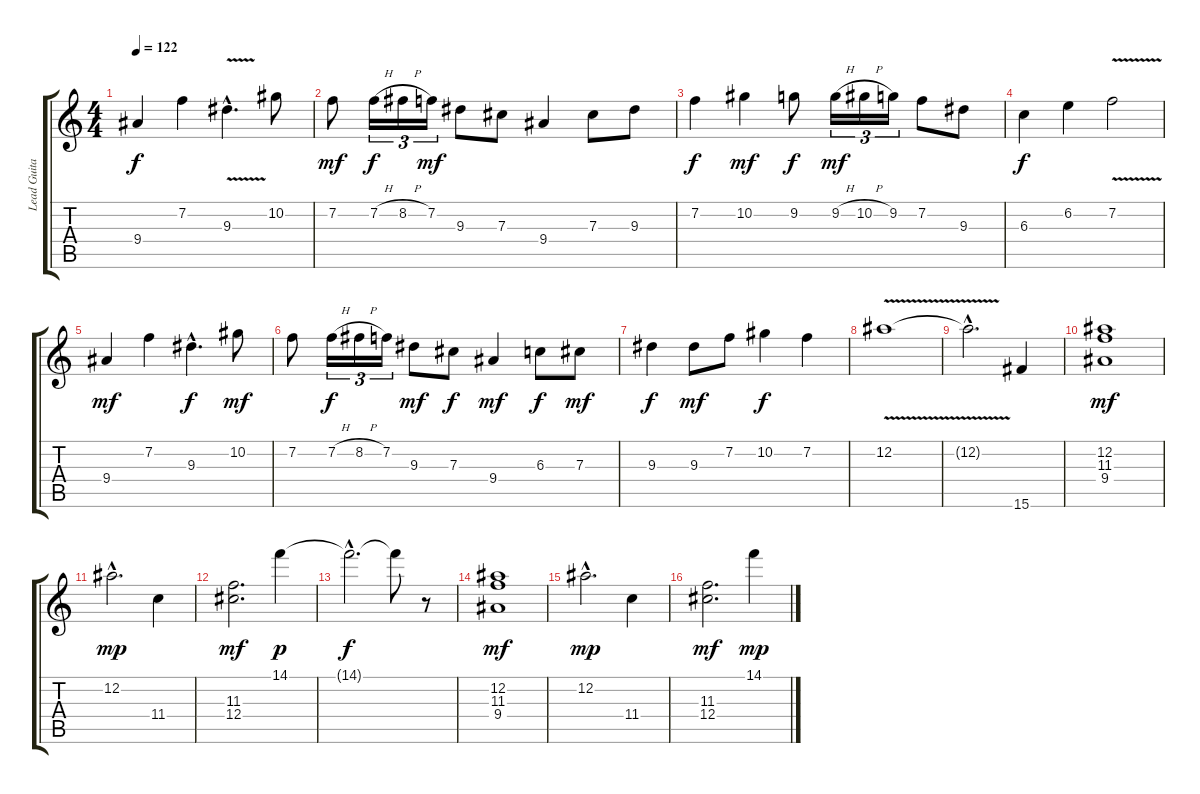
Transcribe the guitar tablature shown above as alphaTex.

\track ("Lead Guitar II" "Lead Guita") {instrument distortionguitar}
\staff {score tabs}
\tuning (Eb4 Bb3 Gb3 Db3 Ab2 Eb2) {hide}
\ts (4 4)
\tempo 122
\clef g2
\ks c
9.4.4{dy f balance 14 instrument distortionguitar} 7.2.4 9.3{v hac}.4{d} 10.2.8 |
7.2.8{dy mf} 7.2{h}.16{tu (3 2) dy f} 8.2{h}.16{tu (3 2)} 7.2.16{tu (3 2) dy mf} 9.3.8 7.3.8 9.4.4 7.3.8 9.3.8 |
7.2.4{dy f} 10.2.4{dy mf} 9.2.8{dy f} 9.2{h}.16{tu (3 2) dy mf} 10.2{h}.16{tu (3 2)} 9.2.16{tu (3 2)} 7.2.8 9.3.8 |
6.3.4{dy f} 6.2.4 7.2{v}.2 |
9.4.4{dy mf} 7.2.4 9.3{hac}.4{d dy f} 10.2.8{dy mf} |
7.2.8 7.2{h}.16{tu (3 2) dy f} 8.2{h}.16{tu (3 2)} 7.2.16{tu (3 2)} 9.3.8{dy mf} 7.3.8{dy f} 9.4.4{dy mf} 6.3.8{dy f} 7.3.8{dy mf} |
9.3.4{dy f} 9.3.8{dy mf} 7.2.8 10.2.4{dy f} 7.2.4 |
12.2{v}.1 |
12.2{hac t}.2{d} 15.6.4 |
(12.2 11.3 9.4).1{dy mf balance 7} |
12.2{hac}.2{d dy mp} 11.4.4 |
(11.3 12.4).2{d dy mf} 14.1.4{dy p} |
14.1{hac t}.2{d dy f} 14.1{t}.8 r.8 |
(12.2 11.3 9.4).1{dy mf} |
12.2{hac}.2{d dy mp} 11.4.4 |
(11.3 12.4).2{d dy mf} 14.1.4{dy mp}
